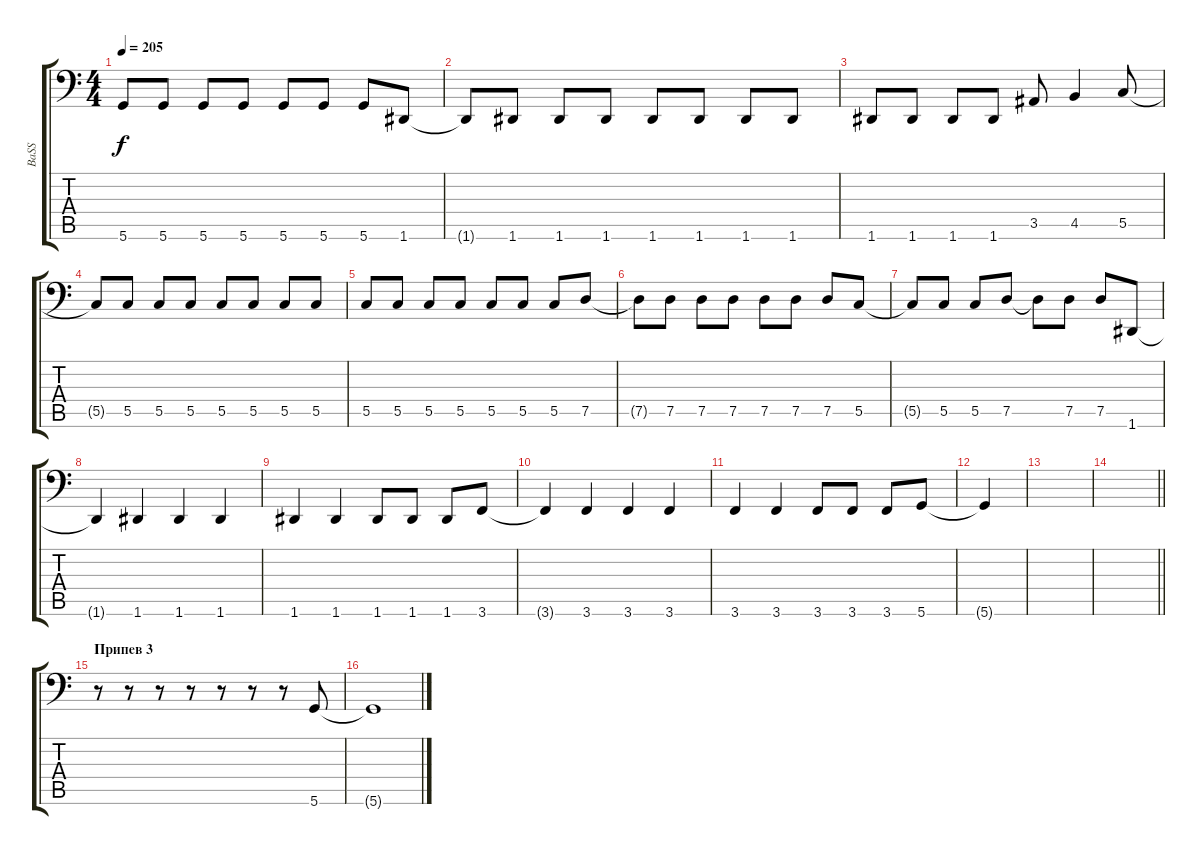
\track ("BaSS" "BaSS") {instrument electricbassfinger}
\staff {score tabs}
\tuning (D3 A2 F2 C2 G1 D1) {hide}
\ts (4 4)
\tempo 205
\clef f4
\ks c
5.6.8{dy f} 5.6.8 5.6.8 5.6.8 5.6.8 5.6.8 5.6.8 1.6.8 |
1.6{t}.8 1.6.8 1.6.8 1.6.8 1.6.8 1.6.8 1.6.8 1.6.8 |
1.6.8 1.6.8 1.6.8 1.6.8 3.5.8 4.5.4 5.5.8 |
5.5{t}.8 5.5.8 5.5.8 5.5.8 5.5.8 5.5.8 5.5.8 5.5.8 |
5.5.8 5.5.8 5.5.8 5.5.8 5.5.8 5.5.8 5.5.8 7.5.8 |
7.5{t}.8 7.5.8 7.5.8 7.5.8 7.5.8 7.5.8 7.5.8 5.5.8 |
5.5{t}.8 5.5.8 5.5.8 7.5.8 7.5{t}.8 7.5.8 7.5.8 1.6.8 |
1.6{t}.4 1.6.4 1.6.4 1.6.4 |
1.6.4 1.6.4 1.6.8 1.6.8 1.6.8 3.6.8 |
3.6{t}.4 3.6.4 3.6.4 3.6.4 |
3.6.4 3.6.4 3.6.8 3.6.8 3.6.8 5.6.8 |
5.6{t}.4 |
|
\barLineRight lightlight
|
\section ("" "Припев 3")
r.8 r.8 r.8 r.8 r.8 r.8 r.8 5.6.8 |
5.6{t}.1
